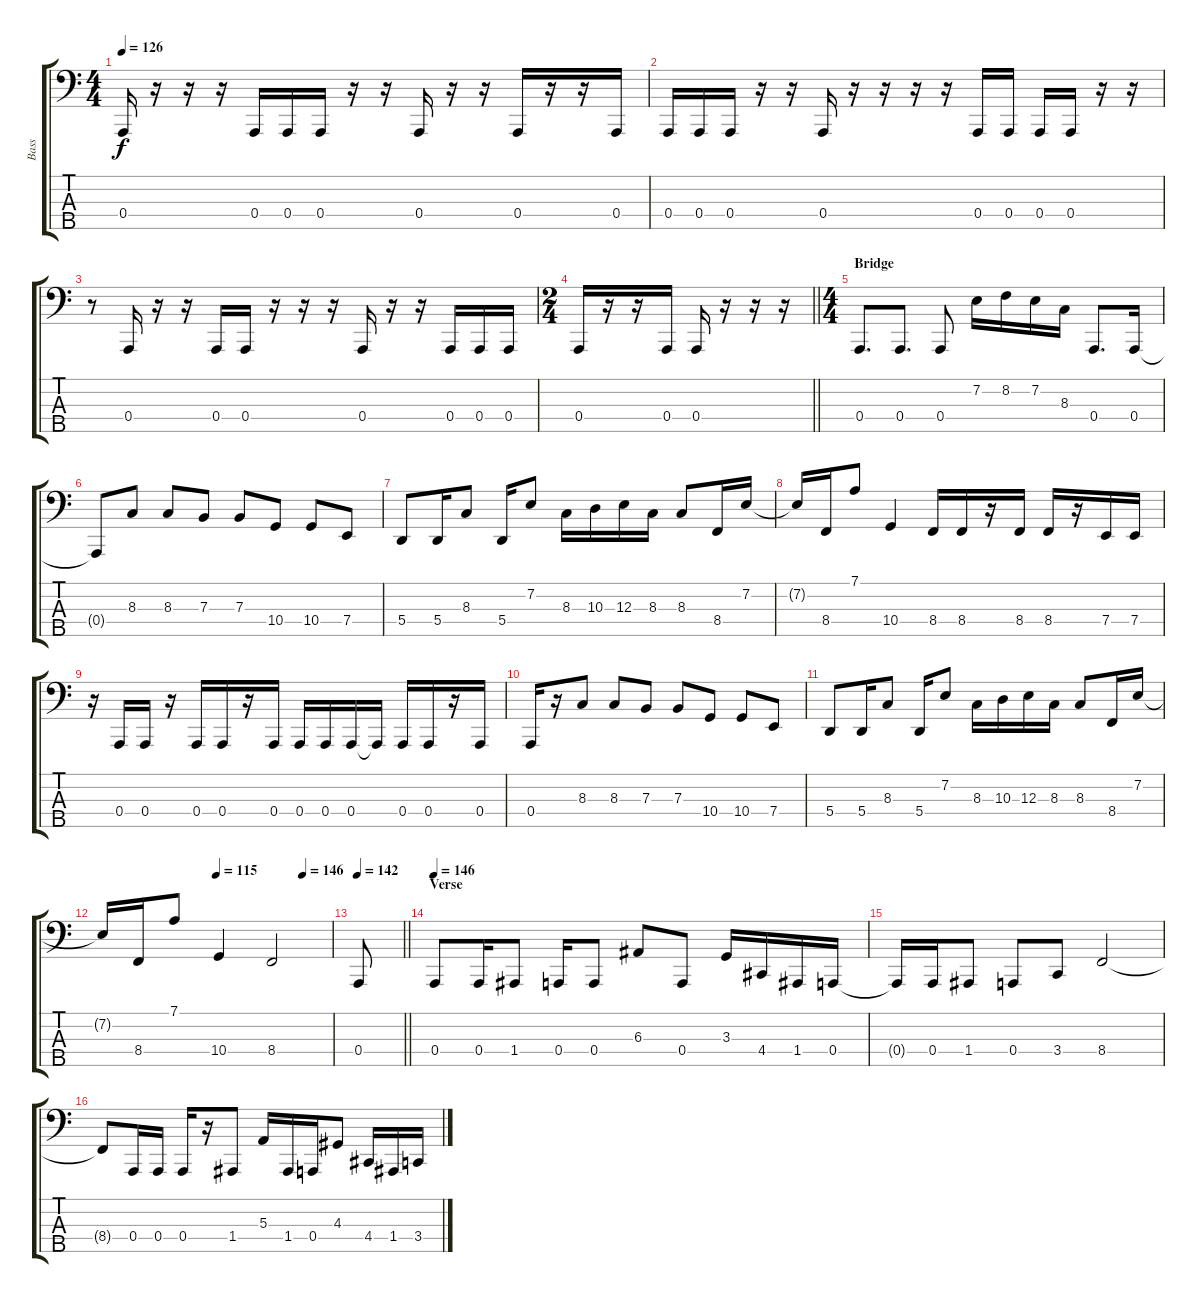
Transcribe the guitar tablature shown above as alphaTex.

\track ("Bass" "Bass") {instrument electricbasspick}
\staff {score tabs}
\tuning (D2 A1 E1 A0 E0) {hide}
\ts (4 4)
\tempo 126
\clef f4
\ks aminor
0.4.16{dy f} r.16 r.16 r.16 0.4.16 0.4.16 0.4.16 r.16 r.16 0.4.16 r.16 r.16 0.4.16 r.16 r.16 0.4.16 |
0.4.16 0.4.16 0.4.16 r.16 r.16 0.4.16 r.16 r.16 r.16 r.16 0.4.16 0.4.16 0.4.16 0.4.16 r.16 r.16 |
r.8 0.4.16 r.16 r.16 0.4.16 0.4.16 r.16 r.16 r.16 0.4.16 r.16 r.16 0.4.16 0.4.16 0.4.16 |
\ts (2 4)
\barLineRight lightlight
0.4.16 r.16 r.16 0.4.16 0.4.16 r.16 r.16 r.16 |
\ts (4 4)
\section ("" "Bridge")
0.4.8{d} 0.4.8{d} 0.4.8 7.2.16 8.2.16 7.2.16 8.3.16 0.4.8{d} 0.4.16 |
0.4{t}.8 8.3.8 8.3.8 7.3.8 7.3.8 10.4.8 10.4.8 7.4.8 |
5.4.8 5.4.16 8.3.8 5.4.16 7.2.8 8.3.16 10.3.16 12.3.16 8.3.16 8.3.8 8.4.16 7.2.16 |
7.2{t}.16 8.4.16 7.1.8 10.4.4 8.4.16 8.4.16 r.16 8.4.16 8.4.16 r.16 7.4.16 7.4.16 |
r.16 0.4.16 0.4.16 r.16 0.4.16 0.4.16 r.16 0.4.16 0.4.16 0.4.16 0.4.16 0.4{t}.16 0.4.16 0.4.16 r.16 0.4.16 |
0.4.16 r.16 8.3.8 8.3.8 7.3.8 7.3.8 10.4.8 10.4.8 7.4.8 |
5.4.8 5.4.16 8.3.8 5.4.16 7.2.8 8.3.16 10.3.16 12.3.16 8.3.16 8.3.8 8.4.16 7.2.16 |
\tempo (115 0.5)
\tempo (146 0.875)
7.2{t}.16 8.4.16 7.1.8 10.4.4 8.4.2 |
\tempo 142
\barLineRight lightlight
0.4.8 |
\section ("" "Verse")
\tempo 146
0.4.8 0.4.16 1.4.8 0.4.16 0.4.8 6.3.8 0.4.8 3.3.16 4.4.16 1.4.16 0.4.16 |
0.4{t}.16 0.4.16 1.4.8 0.4.8 3.4.8 8.4.2 |
8.4{t}.8 0.4.16 0.4.16 0.4.16 r.16 1.4.8 5.3.16 1.4.16 0.4.16 4.3.8 4.4.16 1.4.16 3.4.16
